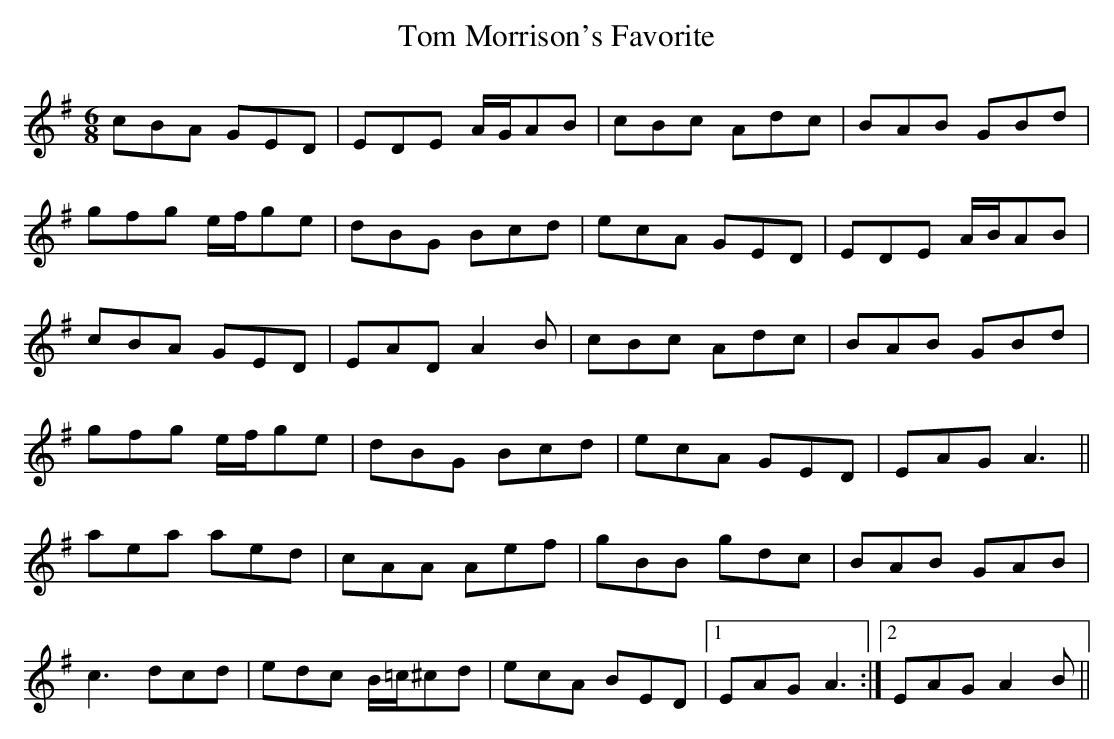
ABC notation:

X:1
T: Tom Morrison's Favorite
L: 1/8
M: 6/8
K: Ador
cBA GED|EDE A/G/AB|cBc Adc|BAB GBd|
gfg e/f/ge|dBG Bcd|ecA GED|EDE A/B/AB|
cBA GED|EAD A2B|cBc Adc|BAB GBd|
gfg e/f/ge|dBG Bcd|ecA GED|EAG A3||
aea aed|cAA Aef|gBB gdc|BAB GAB|
c3 dcd|edc B/=c/^cd|ecA BED|1 EAG A3 :|2\
EAG A2B||
